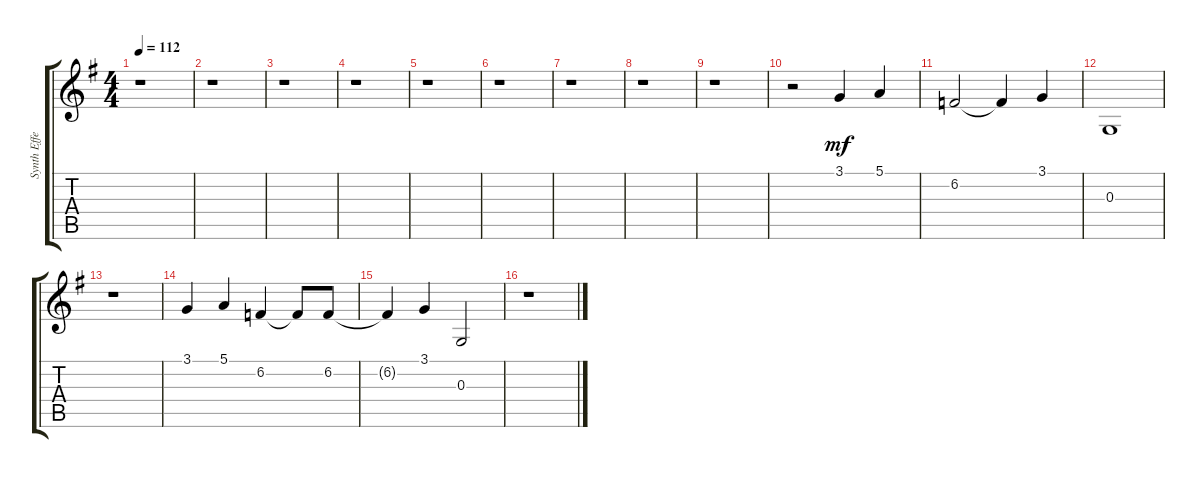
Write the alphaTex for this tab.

\track ("Synth Effects" "Synth Effe") {instrument pad8sweep}
\staff {score tabs}
\tuning (E4 B3 G3 D3 A2 E2) {hide}
\ts (4 4)
\tempo 112
\clef g2
\ks g
r.1{dy mf instrument pad8sweep} |
r.1 |
r.1 |
r.1 |
r.1 |
r.1 |
r.1 |
r.1 |
r.1 |
r.2 3.1.4 5.1.4 |
6.2.2 6.2{t}.4 3.1.4 |
0.3.1 |
r.1 |
3.1.4 5.1.4 6.2.4 6.2{t}.8 6.2.8 |
6.2{t}.4 3.1.4 0.3.2 |
r.1
